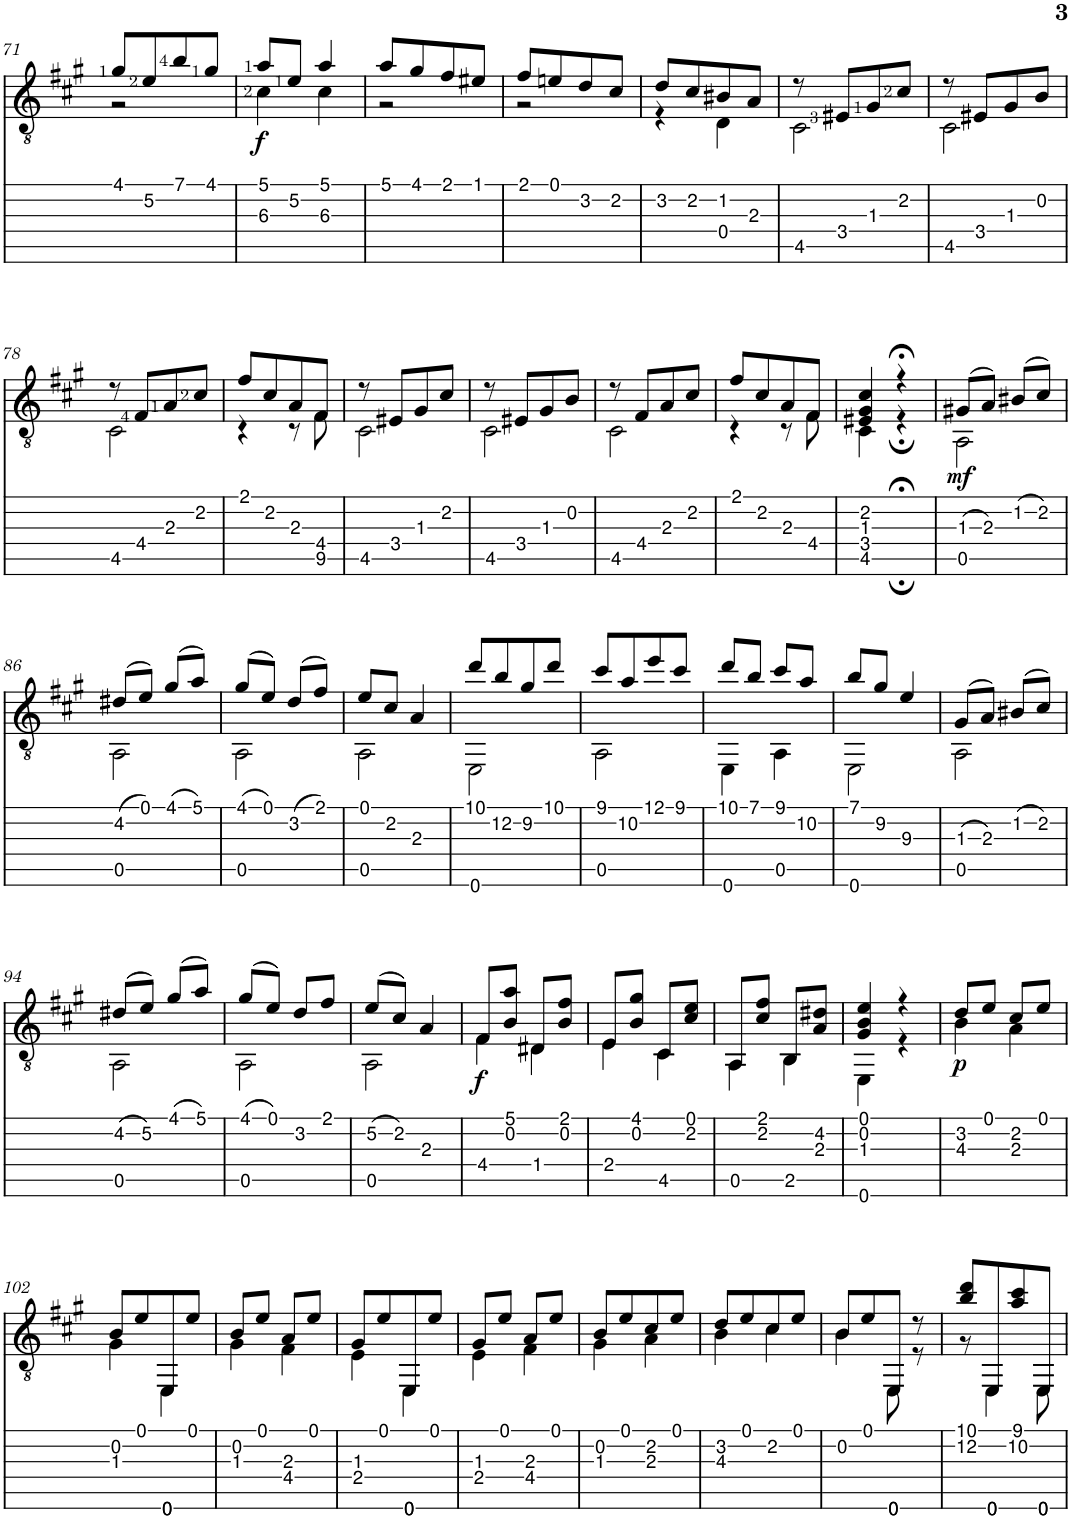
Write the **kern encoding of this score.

**kern	**kern	**dynam
*part1	*part1	*part1
*staff2	*staff1	*staff1/2
*I"Classical Guitar	*	*
*I'Guit.	*	*
!!LO:PB:g=z
*	*clefGv2	*
*k[f#c#g#]	*k[f#c#g#]	*
*A:	*A:	*
*M2/4	*M2/4	*
=71	=71	=71
*^	*^	*
8g#L	2r	8g#/L	2r	.
8eJ	.	8e/	.	.
8bL	.	8b/	.	.
8g#J	.	8g#/J	.	.
=72	=72	=72	=72	=72
!	!	!	!	!LO:DY:b
8aL	4c#	8a/L	4c#\	f
8eJ	.	8e/J	.	.
4a	4c#	4a/	4c#\	.
=73	=73	=73	=73	=73
8aL	2r	8a/L	2r	.
8g#J	.	8g#/	.	.
8f#L	.	8f#/	.	.
8e#XJ	.	8e#X/J	.	.
=74	=74	=74	=74	=74
8f#L	2r	8f#/L	2r	.
8enJ	.	8en/	.	.
8dL	.	8d/	.	.
8c#J	.	8c#/J	.	.
=75	=75	=75	=75	=75
8dL	4r	8d/L	4r	.
8c#J	.	8c#/	.	.
8B#XL	4D	8B#X/	4D\	.
8AJ	.	8A/J	.	.
=76	=76	=76	=76	=76
8r	2C#	8r	2C#\	.
8E#X	.	8E#X/L	.	.
8G#L	.	8G#/	.	.
8c#J	.	8c#/J	.	.
=77	=77	=77	=77	=77
8r	2C#	8r	2C#\	.
8E#X	.	8E#X/L	.	.
8G#L	.	8G#/	.	.
8BJ	.	8B/J	.	.
!!LO:LB:g=z	!!
=78	=78	=78	=78	=78
8r	2C#	8r	2C#\	.
8F#	.	8F#/L	.	.
8AL	.	8A/	.	.
8c#J	.	8c#/J	.	.
=79	=79	=79	=79	=79
8f#L	4r	8f#/L	4r	.
8c#J	.	8c#/	.	.
8AL	8r	8A/	8r	.
8F#J	8F#	8F#/J	8F#\	.
=80	=80	=80	=80	=80
8r	2C#	8r	2C#\	.
8E#X	.	8E#X/L	.	.
8G#L	.	8G#/	.	.
8c#J	.	8c#/J	.	.
=81	=81	=81	=81	=81
8r	2C#	8r	2C#\	.
8E#X	.	8E#X/L	.	.
8G#L	.	8G#/	.	.
8BJ	.	8B/J	.	.
=82	=82	=82	=82	=82
8r	2C#	8r	2C#\	.
8F#	.	8F#/L	.	.
8AL	.	8A/	.	.
8c#J	.	8c#/J	.	.
=83	=83	=83	=83	=83
8f#L	4r	8f#/L	4r	.
8c#J	.	8c#/	.	.
8AL	8r	8A/	8r	.
8F#J	8F#	8F#/J	8F#\	.
=84	=84	=84	=84	=84
4E#X 4G# 4c#	4C#	4E#X/ 4G#/ 4c#/	4C#\	.
4r;<	4r;	4r;<	4r;	.
=85	=85	=85	=85	=85
!	!	!	!	!LO:DY:b
8G#XL	2AA	(>8G#X/L	2AA\	mf
8AJ	.	8A/J)	.	.
8B#XL	.	(>8B#X/L	.	.
8c#J	.	8c#/J)	.	.
!!LO:LB:g=z	!!
=86	=86	=86	=86	=86
8d#XL	2AA	(>8d#X/L	2AA\	.
8eJ	.	8e/J)	.	.
8g#L	.	(>8g#/L	.	.
8aJ	.	8a/J)	.	.
=87	=87	=87	=87	=87
8g#L	2AA	(>8g#/L	2AA\	.
8eJ	.	8e/J)	.	.
8dL	.	(>8d/L	.	.
8f#J	.	8f#/J)	.	.
=88	=88	=88	=88	=88
8eL	2AA	8e/L	2AA\	.
8c#J	.	8c#/J	.	.
4A	.	4A/	.	.
=89	=89	=89	=89	=89
8ddL	2EE	8dd/L	2EE\	.
8bJ	.	8b/	.	.
8g#L	.	8g#/	.	.
8ddJ	.	8dd/J	.	.
=90	=90	=90	=90	=90
8cc#L	2AA	8cc#/L	2AA\	.
8aJ	.	8a/	.	.
8eeL	.	8ee/	.	.
8cc#J	.	8cc#/J	.	.
=91	=91	=91	=91	=91
8ddL	4EE	8dd/L	4EE\	.
8bJ	.	8b/J	.	.
8cc#L	4AA	8cc#/L	4AA\	.
8aJ	.	8a/J	.	.
=92	=92	=92	=92	=92
8bL	2EE	8b/L	2EE\	.
8g#J	.	8g#/J	.	.
4e	.	4e/	.	.
=93	=93	=93	=93	=93
8G#L	2AA	(>8G#/L	2AA\	.
8AJ	.	8A/J)	.	.
8B#XL	.	(>8B#X/L	.	.
8c#J	.	8c#/J)	.	.
!!LO:LB:g=z	!!
=94	=94	=94	=94	=94
8d#XL	2AA	(>8d#X/L	2AA\	.
8eJ	.	8e/J)	.	.
8g#L	.	(>8g#/L	.	.
8aJ	.	8a/J)	.	.
=95	=95	=95	=95	=95
8g#L	2AA	(>8g#/L	2AA\	.
8eJ	.	8e/J)	.	.
8dL	.	8d/L	.	.
8f#J	.	8f#/J	.	.
=96	=96	=96	=96	=96
8eL	2AA	(>8e/L	2AA\	.
8c#J	.	8c#/J)	.	.
4A	.	4A/	.	.
=97	=97	=97	=97	=97
!	!	!	!	!LO:DY:b
8F#L	4F#	8F#/L	4F#\	f
8B\ 8a\J	.	8B/ 8a/J	.	.
8D#XL	4D#	8D#X/L	4D#\	.
8B\ 8f#\J	.	8B/ 8f#/J	.	.
=98	=98	=98	=98	=98
8EL	4E	8E/L	4E\	.
8B\ 8g#\J	.	8B/ 8g#/J	.	.
8C#L	4C#	8C#/L	4C#\	.
8c#\ 8e\J	.	8c#/ 8e/J	.	.
=99	=99	=99	=99	=99
8AAL	4AA	8AA/L	4AA\	.
8c#\ 8f#\J	.	8c#/ 8f#/J	.	.
8BBL	4BB	8BB/L	4BB\	.
8A\ 8d#X\J	.	8A/ 8d#X/J	.	.
=100	=100	=100	=100	=100
4G# 4B 4e	4EE	4G#/ 4B/ 4e/	4EE\	.
4r	4r	4r	4r	.
=101	=101	=101	=101	=101
!	!	!	!	!LO:DY:b
8dL	4B	8d/L	4B\	p
8eJ	.	8e/J	.	.
8c#L	4A	8c#/L	4A\	.
8eJ	.	8e/J	.	.
!!LO:LB:g=z	!!
=102	=102	=102	=102	=102
8BL	4G#	8B/L	4G#\	.
8eJ	.	8e/	.	.
8EEL	4EE	8EE/	4EE\	.
8eJ	.	8e/J	.	.
=103	=103	=103	=103	=103
8BL	4G#	8B/L	4G#\	.
8eJ	.	8e/J	.	.
8AL	4F#	8A/L	4F#\	.
8eJ	.	8e/J	.	.
=104	=104	=104	=104	=104
8G#L	4E	8G#/L	4E\	.
8eJ	.	8e/	.	.
8EEL	4EE	8EE/	4EE\	.
8eJ	.	8e/J	.	.
=105	=105	=105	=105	=105
8G#L	4E	8G#/L	4E\	.
8eJ	.	8e/J	.	.
8AL	4F#	8A/L	4F#\	.
8eJ	.	8e/J	.	.
=106	=106	=106	=106	=106
8BL	4G#	8B/L	4G#\	.
8eJ	.	8e/	.	.
8c#L	4A	8c#/	4A\	.
8eJ	.	8e/J	.	.
=107	=107	=107	=107	=107
8dL	4B	8d/L	4B\	.
8eJ	.	8e/	.	.
8c#L	4c#	8c#/	4c#\	.
8eJ	.	8e/J	.	.
=108	=108	=108	=108	=108
8BL	4B	8B/L	4B\	.
8eJ	.	8e/	.	.
8EE	8EE	8EE/J	8EE\	.
8r	8r	8r	8r	.
=109	=109	=109	=109	=109
8b\ 8dd\L	8r	8b/ 8dd/L	8r	.
8EEJ	4EE	8EE/	4EE\	.
8a\ 8cc#\L	.	8a/ 8cc#/	.	.
8EEJ	8EE	8EE/J	8EE\	.
*v	*v	*	*	*
*	*v	*v	*
=	=	=
*-	*-	*-
